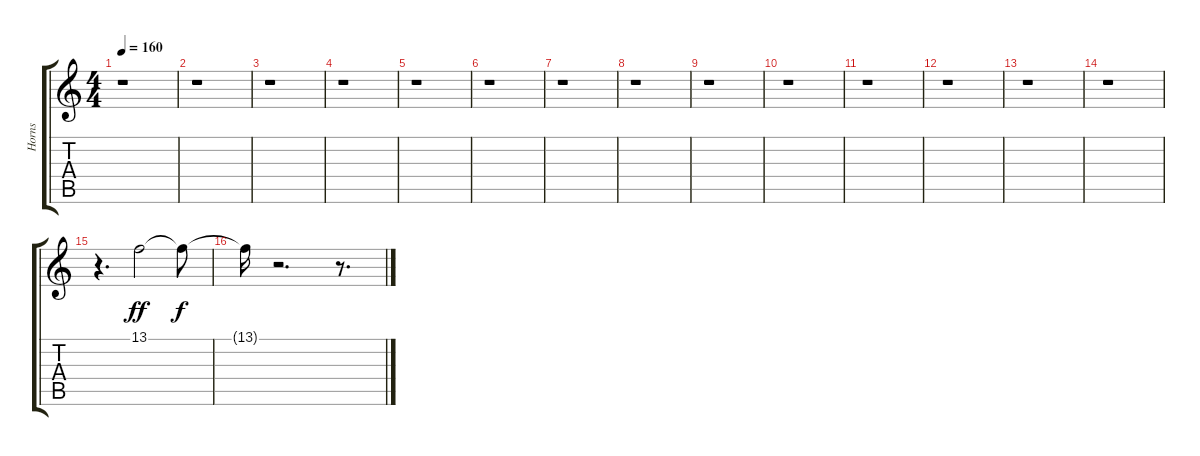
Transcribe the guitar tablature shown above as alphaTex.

\track ("Horns" "Horns") {instrument frenchhorn}
\staff {score tabs}
\tuning (E4 B3 G3 D3 A2 E2) {hide}
\ts (4 4)
\tempo 160
\clef g2
\ks c
r.1{dy f} |
r.1 |
r.1 |
r.1 |
r.1 |
r.1 |
r.1 |
r.1 |
r.1 |
r.1 |
r.1 |
r.1 |
r.1 |
r.1 |
r.4{d} 13.1.2{dy ff} 13.1{t}.8{dy f} |
13.1{t}.16 r.2{d} r.8{d}
